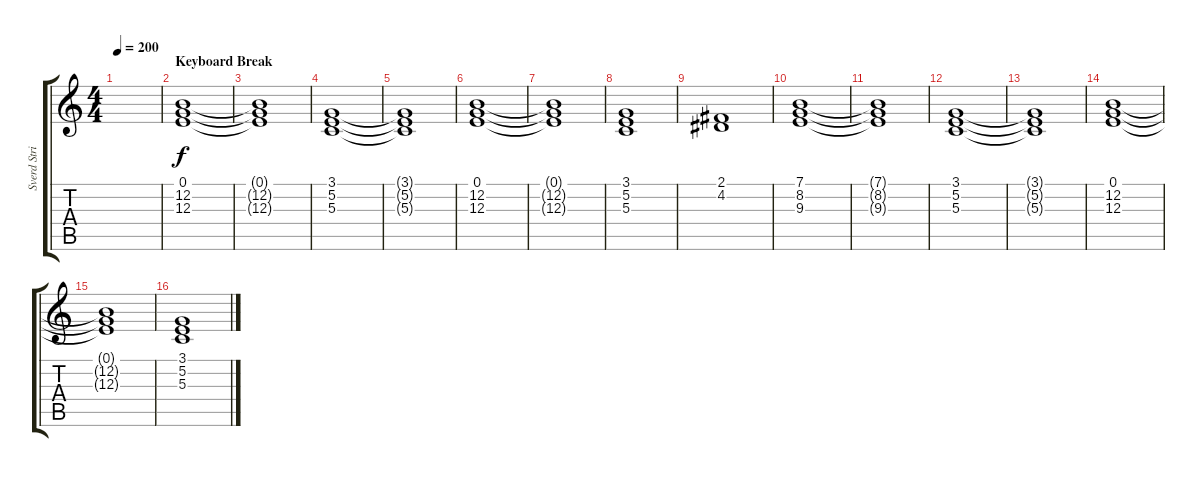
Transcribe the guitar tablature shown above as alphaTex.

\track ("Sverd Strings" "Sverd Stri") {instrument stringensemble1}
\staff {score tabs}
\tuning (E4 B3 G3 D3 A2 E2) {hide}
\ts (4 4)
\tempo 200
\clef g2
\ks c
|
\section ("" "Keyboard Break")
(0.1 12.2 12.3).1 |
(0.1{t} 12.2{t} 12.3{t}).1 |
(3.1 5.2 5.3).1 |
(3.1{t} 5.2{t} 5.3{t}).1 |
(0.1 12.2 12.3).1 |
(0.1{t} 12.2{t} 12.3{t}).1 |
(3.1 5.2 5.3).1 |
(2.1 4.2).1 |
(7.1 8.2 9.3).1 |
(7.1{t} 8.2{t} 9.3{t}).1 |
(3.1 5.2 5.3).1 |
(3.1{t} 5.2{t} 5.3{t}).1 |
(0.1 12.2 12.3).1 |
(0.1{t} 12.2{t} 12.3{t}).1 |
(3.1 5.2 5.3).1
